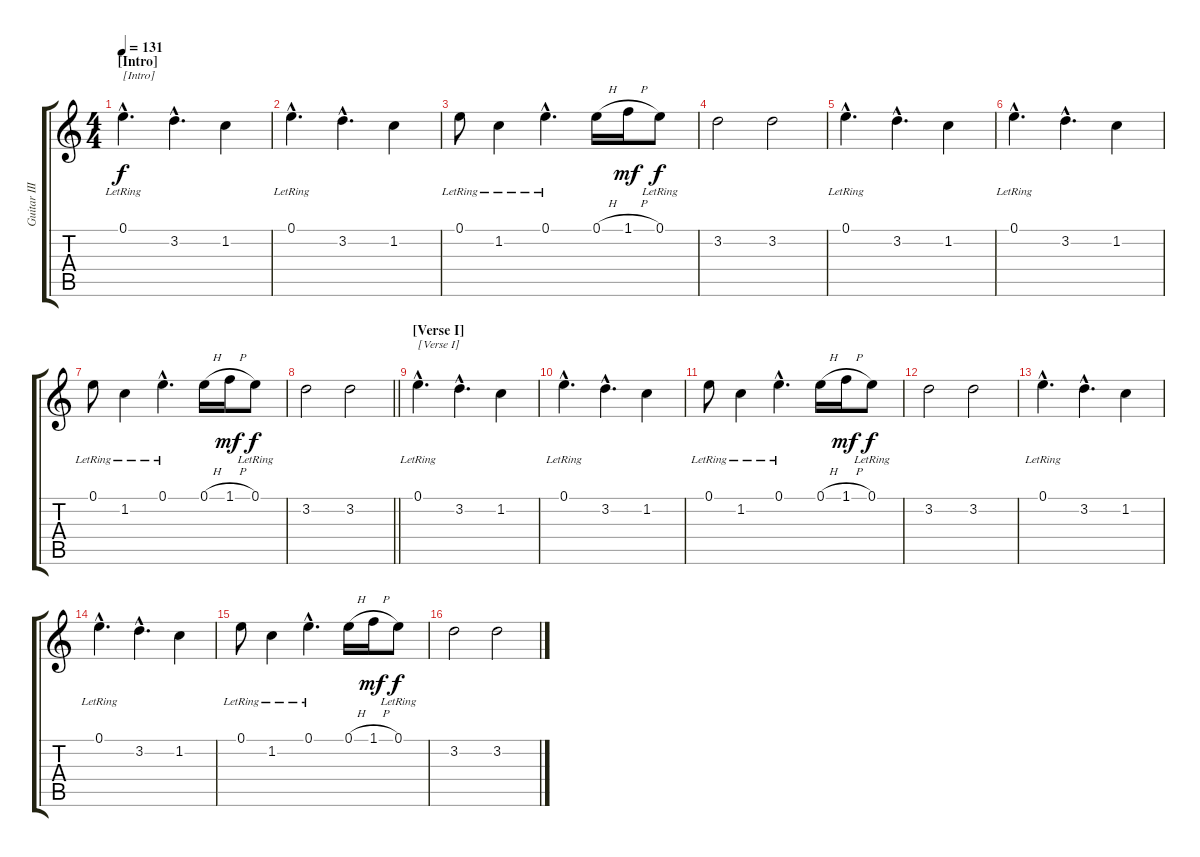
\track ("Guitar III" "Guitar III") {instrument acousticguitarsteel}
\staff {score tabs}
\tuning (E4 B3 G3 D3 A2 E2) {hide}
\ts (4 4)
\section ("" "[Intro]")
\tempo 131
\clef g2
\ks c
0.1{hac lr}.4{d txt "[Intro]" dy f instrument acousticguitarsteel} 3.2{hac}.4{d} 1.2.4 |
0.1{hac lr}.4{d} 3.2{hac}.4{d} 1.2.4 |
0.1{lr}.8 1.2{lr}.4 0.1{hac lr}.4{d} 0.1{h}.16 1.1{h}.16{dy mf} 0.1{lr}.8{dy f} |
3.2.2 3.2.2 |
0.1{hac lr}.4{d} 3.2{hac}.4{d} 1.2.4 |
0.1{hac lr}.4{d} 3.2{hac}.4{d} 1.2.4 |
0.1{lr}.8 1.2{lr}.4 0.1{hac lr}.4{d} 0.1{h}.16 1.1{h}.16{dy mf} 0.1{lr}.8{dy f} |
\barLineRight lightlight
3.2.2 3.2.2 |
\section ("" "[Verse I]")
0.1{hac lr}.4{d txt "[Verse I]"} 3.2{hac}.4{d} 1.2.4 |
0.1{hac lr}.4{d} 3.2{hac}.4{d} 1.2.4 |
0.1{lr}.8 1.2{lr}.4 0.1{hac lr}.4{d} 0.1{h}.16 1.1{h}.16{dy mf} 0.1{lr}.8{dy f} |
3.2.2 3.2.2 |
0.1{hac lr}.4{d} 3.2{hac}.4{d} 1.2.4 |
0.1{hac lr}.4{d} 3.2{hac}.4{d} 1.2.4 |
0.1{lr}.8 1.2{lr}.4 0.1{hac lr}.4{d} 0.1{h}.16 1.1{h}.16{dy mf} 0.1{lr}.8{dy f} |
3.2.2 3.2.2
